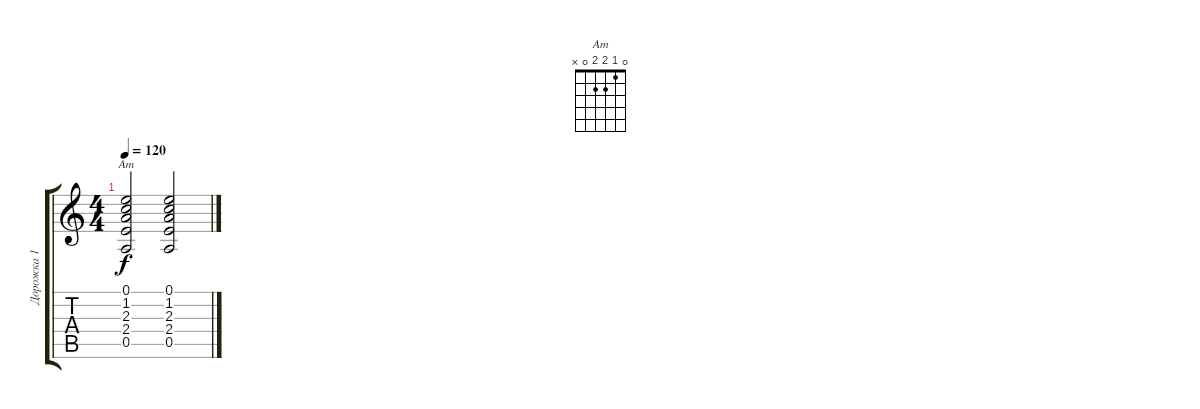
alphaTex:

\track ("Дорожка 1" "Дорожка 1") {instrument acousticguitarnylon}
\staff {score tabs}
\tuning (E4 B3 G3 D3 A2 E2) {hide}
\chord ("Am" 0 1 2 2 0 x)
\ts (4 4)
\tempo 120
\clef g2
\ks c
(0.1 1.2 2.3 2.4 0.5).2{ch "Am" dy f} (0.1 1.2 2.3 2.4 0.5).2
